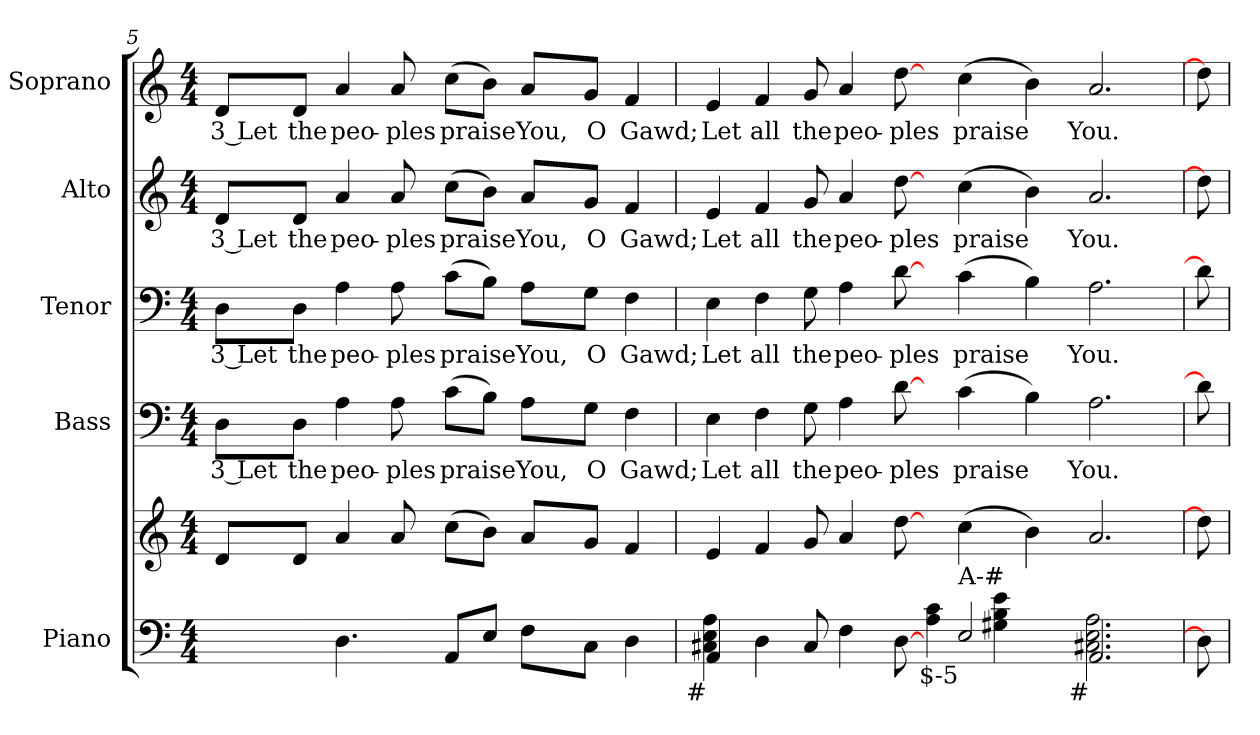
**kern	**kern	**kern	**text	**kern	**text	**kern	**text	**kern	**text
*part5	*part5	*part4	*part4	*part3	*part3	*part2	*part2	*part1	*part1
*staff6	*staff5	*staff4	*staff4	*staff3	*staff3	*staff2	*staff2	*staff1	*staff1
*I"Piano	*	*I"Bass	*	*I"Tenor	*	*I"Alto	*	*I"Soprano	*
*I'Pno.	*	*I'B.	*	*I'T.	*	*I'A.	*	*I'S.	*
!!LO:PB:g=z
*clefF4	*clefG2	*clefF4	*	*clefF4	*	*clefG2	*	*clefG2	*
*k[]	*k[]	*k[]	*	*k[]	*	*k[]	*	*k[]	*
*C:	*C:	*C:	*	*C:	*	*C:	*	*C:	*
*M4/4	*M4/4	*M4/4	*	*M4/4	*	*M4/4	*	*M4/4	*
=5	=5	=5	=5	=5	=5	=5	=5	=5	=5
!	!	!	!LO:LY:b:color=#000000	!	!	!	!	!	!
!	!	!	!	!	!LO:LY:b:color=#000000	!	!	!	!
!	!	!	!	!	!	!	!LO:LY:b:color=#000000	!	!
!	!	!	!	!	!	!	!	!	!LO:LY:b:color=#000000
4ryy	8di/L	8Di\L	3 Let	8Di\L	3 Let	8di/L	3 Let	8di/L	3 Let
!	!	!	!LO:LY:b:color=#000000	!	!	!	!	!	!
!	!	!	!	!	!LO:LY:b:color=#000000	!	!	!	!
!	!	!	!	!	!	!	!LO:LY:b:color=#000000	!	!
!	!	!	!	!	!	!	!	!	!LO:LY:b:color=#000000
.	8di/J	8Di\J	the	8Di\J	the	8di/J	the	8di/J	the
!	!	!	!LO:LY:b:color=#000000	!	!	!	!	!	!
!	!	!	!	!	!LO:LY:b:color=#000000	!	!	!	!
!	!	!	!	!	!	!	!LO:LY:b:color=#000000	!	!
!	!	!	!	!	!	!	!	!	!LO:LY:b:color=#000000
4.Di\	4ai/	4Ai\	peo-	4Ai\	peo-	4ai/	peo-	4ai/	peo-
!	!	!	!LO:LY:b:color=#000000	!	!	!	!	!	!
!	!	!	!	!	!LO:LY:b:color=#000000	!	!	!	!
!	!	!	!	!	!	!	!LO:LY:b:color=#000000	!	!
!	!	!	!	!	!	!	!	!	!LO:LY:b:color=#000000
.	8ai/	8Ai\	-ples	8Ai\	-ples	8ai/	-ples	8ai/	-ples
!	!	!	!LO:LY:b:color=#000000	!	!	!	!	!	!
!	!	!	!	!	!LO:LY:b:color=#000000	!	!	!	!
!	!	!	!	!	!	!	!LO:LY:b:color=#000000	!	!
!	!	!	!	!	!	!	!	!	!LO:LY:b:color=#000000
8AAi/L	(8cci\L	(8ci\L	praise	(8ci\L	praise	(8cci\L	praise	(8cci\L	praise
8Ei/J	8bi\J)	8Bi\J)	.	8Bi\J)	.	8bi\J)	.	8bi\J)	.
!	!	!	!LO:LY:b:color=#000000	!	!	!	!	!	!
!	!	!	!	!	!LO:LY:b:color=#000000	!	!	!	!
!	!	!	!	!	!	!	!LO:LY:b:color=#000000	!	!
!	!	!	!	!	!	!	!	!	!LO:LY:b:color=#000000
8Fi\L	8ai/L	8Ai\L	You,	8Ai\L	You,	8ai/L	You,	8ai/L	You,
!	!	!	!LO:LY:b:color=#000000	!	!	!	!	!	!
!	!	!	!	!	!LO:LY:b:color=#000000	!	!	!	!
!	!	!	!	!	!	!	!LO:LY:b:color=#000000	!	!
!	!	!	!	!	!	!	!	!	!LO:LY:b:color=#000000
8Ci\J	8gi/J	8Gi\J	O	8Gi\J	O	8gi/J	O	8gi/J	O
!	!	!	!LO:LY:b:color=#000000	!	!	!	!	!	!
!	!	!	!	!	!LO:LY:b:color=#000000	!	!	!	!
!	!	!	!	!	!	!	!LO:LY:b:color=#000000	!	!
!	!	!	!	!	!	!	!	!	!LO:LY:b:color=#000000
4Di\	4fi/	4Fi\	Gawd;	4Fi\	Gawd;	4fi/	Gawd;	4fi/	Gawd;
!!LO:PB:g=z
=6	=6	=6	=6	=6	=6	=6	=6	=6	=6
*^	*	*	*	*	*	*	*	*	*
!	!	!	!	!LO:LY:b:color=#000000	!	!	!	!	!	!
!	!	!	!	!	!	!LO:LY:b:color=#000000	!	!	!	!
!	!	!	!	!	!	!	!	!LO:LY:b:color=#000000	!	!
!LO:TX:b:rj:t=#	!	!	!	!	!	!	!	!	!	!
!	!	!	!	!	!	!	!	!	!	!LO:LY:b:color=#000000
4AAi/	4C#Xi\ 4Ei 4Ai	4ei/	4Ei\	Let	4Ei\	Let	4ei/	Let	4ei/	Let
!	!	!	!	!LO:LY:b:color=#000000	!	!	!	!	!	!
!	!	!	!	!	!	!LO:LY:b:color=#000000	!	!	!	!
!	!	!	!	!	!	!	!	!LO:LY:b:color=#000000	!	!
!	!	!	!	!	!	!	!	!	!	!LO:LY:b:color=#000000
4Di\	4ryy	4fi/	4Fi\	all	4Fi\	all	4fi/	all	4fi/	all
!	!	!	!	!LO:LY:b:color=#000000	!	!	!	!	!	!
!	!	!	!	!	!	!LO:LY:b:color=#000000	!	!	!	!
!	!	!	!	!	!	!	!	!LO:LY:b:color=#000000	!	!
!	!	!	!	!	!	!	!	!	!	!LO:LY:b:color=#000000
8C#i/	2ryy	8gi/	8Gi\	the	8Gi\	the	8gi/	the	8gi/	the
!	!	!	!	!LO:LY:b:color=#000000	!	!	!	!	!	!
!	!	!	!	!	!	!LO:LY:b:color=#000000	!	!	!	!
!	!	!	!	!	!	!	!	!LO:LY:b:color=#000000	!	!
!	!	!	!	!	!	!	!	!	!	!LO:LY:b:color=#000000
4Fi\	.	4ai/	4Ai\	peo-	4Ai\	peo-	4ai/	peo-	4ai/	peo-
!	!	!	!	!LO:LY:b:color=#000000	!	!	!	!	!	!
!	!	!	!	!	!	!LO:LY:b:color=#000000	!	!	!	!
!	!	!	!	!	!	!	!	!LO:LY:b:color=#000000	!	!
!	!	!	!	!	!	!	!	!	!	!LO:LY:b:color=#000000
[8Di\	.	[8ddi\	[8di\	-ples	[8di\	-ples	[8ddi\	-ples	[8ddi\	-ples
8ryy	4Ai\ 4ci	8ryy	8ryy	.	8ryy	.	8ryy	.	8ryy	.
!	!	!	!	!LO:LY:b:color=#000000	!	!	!	!	!	!
!	!	!	!	!	!	!LO:LY:b:color=#000000	!	!	!	!
!	!	!	!	!	!	!	!	!LO:LY:b:color=#000000	!	!
!LO:TX:b:rj:t=$-5	!	!	!	!	!	!	!	!	!	!
!LO:TX:t=A-#	!	!	!	!	!	!	!	!	!	!
!	!	!	!	!	!	!	!	!	!	!LO:LY:b:color=#000000
2Ei/	.	(4cci\	(4ci\	praise	(4ci\	praise	(4cci\	praise	(4cci\	praise
.	4G#Xi\ 4Bi 4ei	.	.	.	.	.	.	.	.	.
.	.	4bi\)	4Bi\)	.	4Bi\)	.	4bi\)	.	4bi\)	.
.	8ryy	.	.	.	.	.	.	.	.	.
!	!	!	!	!LO:LY:b:color=#000000	!	!	!	!	!	!
!	!	!	!	!	!	!LO:LY:b:color=#000000	!	!	!	!
!	!	!	!	!	!	!	!	!LO:LY:b:color=#000000	!	!
!LO:TX:b:rj:t=#	!	!	!	!	!	!	!	!	!	!
!	!	!	!	!	!	!	!	!	!	!LO:LY:b:color=#000000
2.AAi/	2.C#Xi\ 2.Ei 2.Ai	2.ai/	2.Ai\	You.	2.Ai\	You.	2.ai/	You.	2.ai/	You.
*v	*v	*	*	*	*	*	*	*	*	*
=7	=7	=7	=7	=7	=7	=7	=7	=7	=7
8Di\]	8ddi\]	8di\]	.	8di\]	.	8ddi\]	.	8ddi\]	.
=	=	=	=	=	=	=	=	=	=
*-	*-	*-	*-	*-	*-	*-	*-	*-	*-
